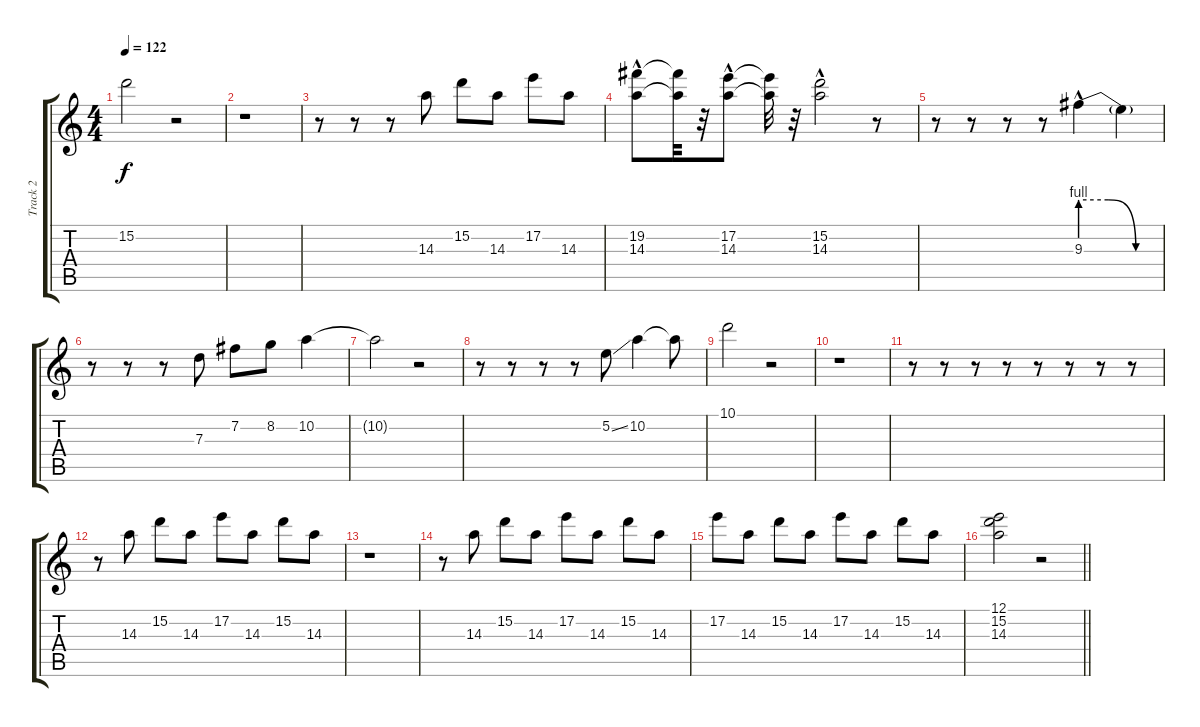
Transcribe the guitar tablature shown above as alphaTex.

\track ("Track 2" "Track 2") {instrument overdrivenguitar}
\staff {score tabs}
\tuning (E4 B3 G3 D3 A2 E2) {hide}
\ts (4 4)
\tempo 122
\clef g2
\ks c
15.2.2{dy f} r.2 |
r.1 |
r.8 r.8 r.8 14.3.8 15.2.8 14.3.8 17.2.8 14.3.8 |
(19.2{hac} 14.3{hac}).8 (19.2{t} 14.3{t}).32 r.32 (17.2{hac} 14.3{hac}).8 (17.2{t} 14.3{t}).32 r.32 (15.2{hac} 14.3{hac}).2 r.8 |
r.8 r.8 r.8 r.8 9.3{be (custom 0 4 20 4 40 0 60 0) hac}.4 9.3{t}.4 |
r.8 r.8 r.8 7.3.8 7.2.8 8.2.8 10.2.4 |
10.2{t}.2 r.2 |
r.8 r.8 r.8 r.8 5.2{ss}.8 10.2.4 10.2{t}.8 |
10.1.2 r.2 |
r.1 |
r.8 r.8 r.8 r.8 r.8 r.8 r.8 r.8 |
r.8 14.3.8 15.2.8 14.3.8 17.2.8 14.3.8 15.2.8 14.3.8 |
r.1 |
r.8 14.3.8 15.2.8 14.3.8 17.2.8 14.3.8 15.2.8 14.3.8 |
17.2.8 14.3.8 15.2.8 14.3.8 17.2.8 14.3.8 15.2.8 14.3.8 |
\barLineRight lightlight
(12.1 15.2 14.3).2 r.2
